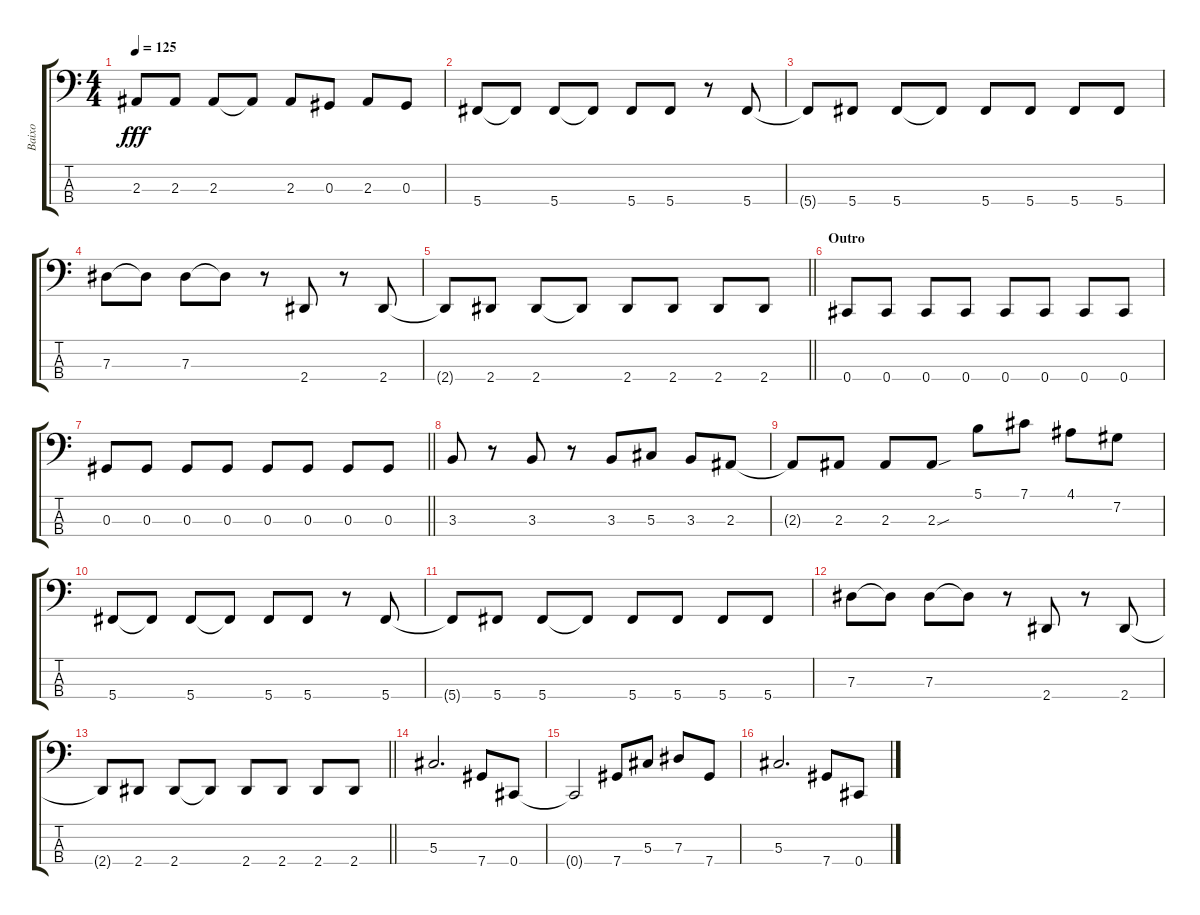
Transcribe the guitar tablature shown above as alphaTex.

\track ("Baixo" "Baixo") {instrument electricbassfinger}
\staff {score tabs}
\tuning (Gb2 Db2 Ab1 Db1) {hide}
\ts (4 4)
\tempo 125
\clef f4
\ks c
2.3{t}.8{dy fff} 2.3.8 2.3.8 2.3{t}.8 2.3.8 0.3.8 2.3.8 0.3.8 |
5.4.8 5.4{t}.8 5.4.8 5.4{t}.8 5.4.8 5.4.8 r.8 5.4.8 |
5.4{t}.8 5.4.8 5.4.8 5.4{t}.8 5.4.8 5.4.8 5.4.8 5.4.8 |
7.3.8 7.3{t}.8 7.3.8 7.3{t}.8 r.8 2.4.8 r.8 2.4.8 |
\barLineRight lightlight
2.4{t}.8 2.4.8 2.4.8 2.4{t}.8 2.4.8 2.4.8 2.4.8 2.4.8 |
\section ("" "Outro")
0.4.8 0.4.8 0.4.8 0.4.8 0.4.8 0.4.8 0.4.8 0.4.8 |
\barLineRight lightlight
0.3.8 0.3.8 0.3.8 0.3.8 0.3.8 0.3.8 0.3.8 0.3.8 |
3.3.8 r.8 3.3.8 r.8 3.3.8 5.3.8 3.3.8 2.3.8 |
2.3{t}.8 2.3.8 2.3.8 2.3{sou}.8 5.1.8 7.1.8 4.1.8 7.2.8 |
5.4.8 5.4{t}.8 5.4.8 5.4{t}.8 5.4.8 5.4.8 r.8 5.4.8 |
5.4{t}.8 5.4.8 5.4.8 5.4{t}.8 5.4.8 5.4.8 5.4.8 5.4.8 |
7.3.8 7.3{t}.8 7.3.8 7.3{t}.8 r.8 2.4.8 r.8 2.4.8 |
\barLineRight lightlight
2.4{t}.8 2.4.8 2.4.8 2.4{t}.8 2.4.8 2.4.8 2.4.8 2.4.8 |
5.3.2{d} 7.4.8 0.4.8 |
0.4{t}.2 7.4.8 5.3.8 7.3.8 7.4.8 |
5.3.2{d} 7.4.8 0.4.8
